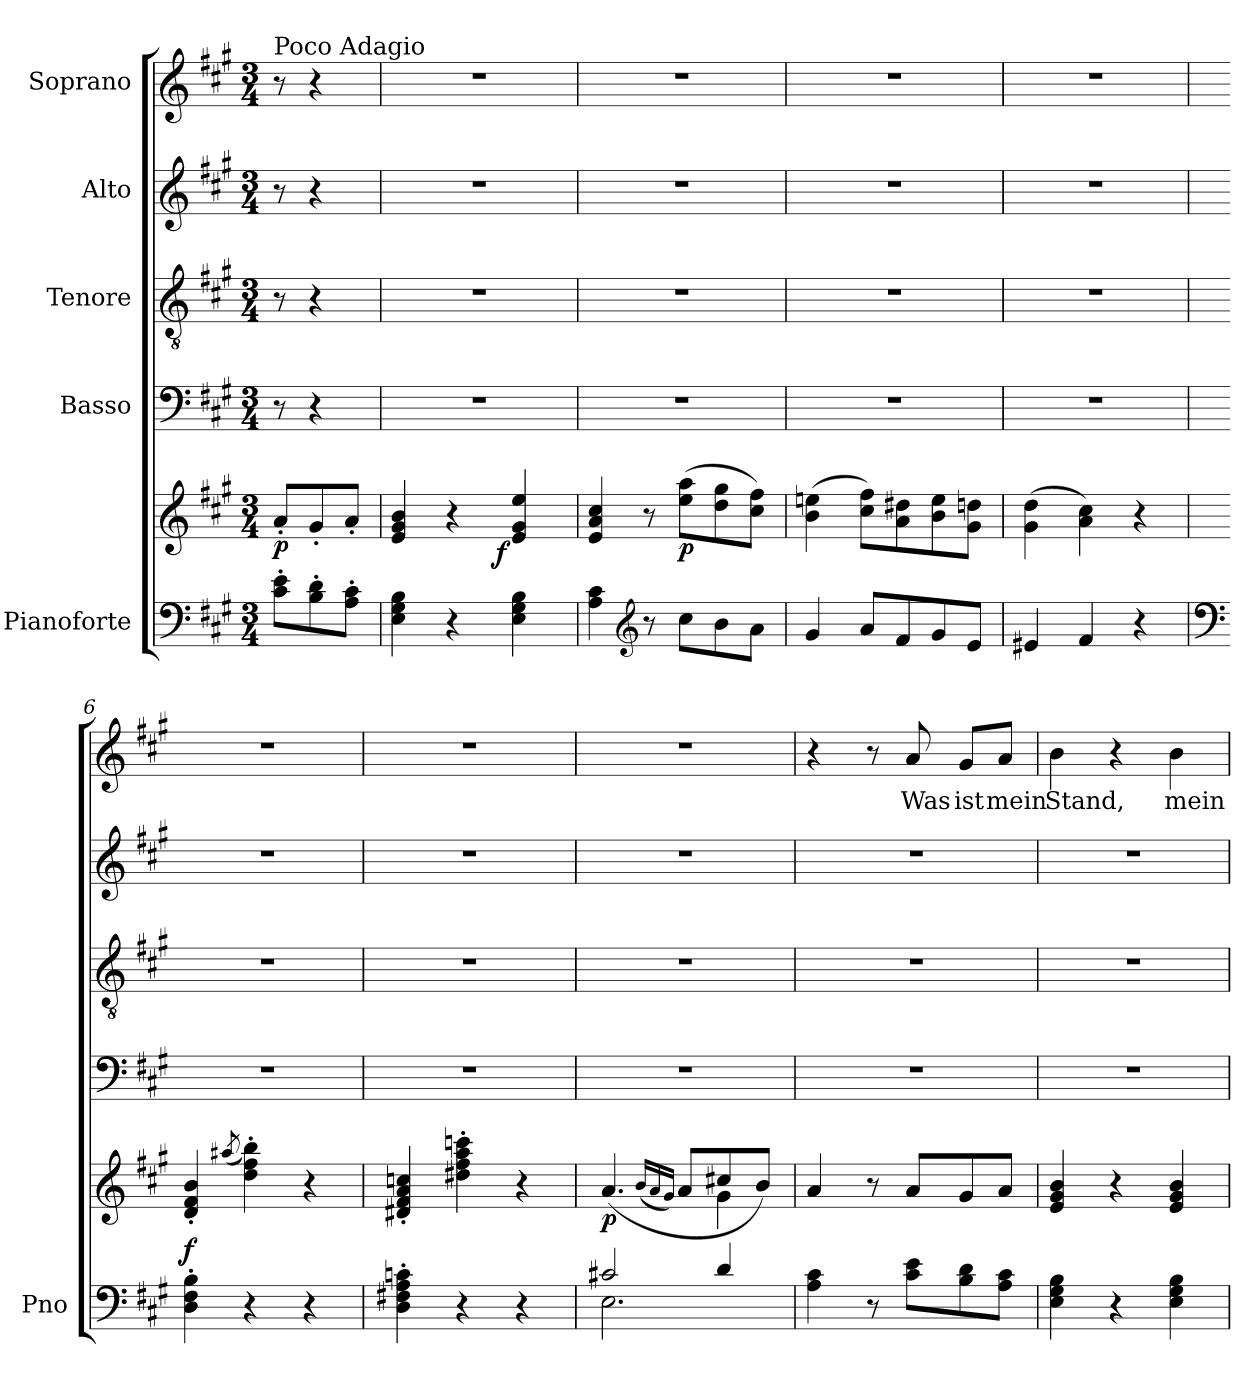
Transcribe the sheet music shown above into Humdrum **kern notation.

**kern	**kern	**dynam	**kern	**kern	**kern	**kern	**text
*part5	*part5	*part5	*part4	*part3	*part2	*part1	*part1
*staff6	*staff5	*staff5/6	*staff4	*staff3	*staff2	*staff1	*staff1
*I"Pianoforte	*	*	*I"Basso	*I"Tenore	*I"Alto	*I"Soprano	*
*I'Pno	*	*	*	*	*	*	*
*clefF4	*clefG2	*	*clefF4	*clefGv2	*clefG2	*clefG2	*
*k[f#c#g#]	*k[f#c#g#]	*	*k[f#c#g#]	*k[f#c#g#]	*k[f#c#g#]	*k[f#c#g#]	*
*A:	*A:	*	*A:	*A:	*A:	*A:	*
*M3/4	*M3/4	*	*M3/4	*M3/4	*M3/4	*M3/4	*
=1	=1	=1	=1	=1	=1	=1	=1
!	!	!	!	!	!	!LO:TX:a:t=Poco Adagio	!
!	!	!LO:DY:b	!	!	!	!	!
8c#\'> 8e\'>L	8a'</L	p	8r	8r	8r	8r	.
8B\'> 8d\'>	8g#'</	.	4r	4r	4r	4r	.
8A\'> 8c#\'>J	8a'</J	.	.	.	.	.	.
=2	=2	=2	=2	=2	=2	=2	=2
!	!	!	!LO:N:vis=1	!LO:N:vis=1	!LO:N:vis=1	!LO:N:vis=1	!
*	*^	*	*	*	*	*	*
4E\ 4G#\ 4B\	4e/ 4g#/ 4b/	4...ryy	.	2.r	2.r	2.r	2.r	.
4r	4r	.	.	.	.	.	.	.
!	!	!	!LO:DY:b	!	!	!	!	!
.	.	4ryy	f	.	.	.	.	.
4E\ 4G#\ 4B\	4e/ 4g#/ 4ee/	.	.	.	.	.	.	.
.	.	32ryy	.	.	.	.	.	.
=3	=3	=3	=3	=3	=3	=3	=3	=3
!	!	!	!	!LO:N:vis=1	!LO:N:vis=1	!LO:N:vis=1	!LO:N:vis=1	!
*	*v	*v	*	*	*	*	*	*
4A\ 4c#\	4e/ 4a/ 4cc#/	.	2.r	2.r	2.r	2.r	.
*clefG2	*	*	*	*	*	*	*
8r	8r	.	.	.	.	.	.
!	!	!LO:DY:b	!	!	!	!	!
8cc#\L	(>8ee\ 8aa\L	p	.	.	.	.	.
8b\	8dd\ 8gg#\	.	.	.	.	.	.
8a\J	8cc#\ 8ff#\J)	.	.	.	.	.	.
=4	=4	=4	=4	=4	=4	=4	=4
!	!	!	!LO:N:vis=1	!LO:N:vis=1	!LO:N:vis=1	!LO:N:vis=1	!
4g#/	(>4b\ 4een\	.	2.r	2.r	2.r	2.r	.
8a/L	8cc#\ 8ff#\L)	.	.	.	.	.	.
8f#/	8a\ 8dd#X\	.	.	.	.	.	.
8g#/	8b\ 8ee\	.	.	.	.	.	.
8e/J	8g#\ 8ddn\J	.	.	.	.	.	.
=5	=5	=5	=5	=5	=5	=5	=5
!	!	!	!LO:N:vis=1	!LO:N:vis=1	!LO:N:vis=1	!LO:N:vis=1	!
4e#X/	(>4g#\ 4dd\	.	2.r	2.r	2.r	2.r	.
4f#/	4a\ 4cc#\)	.	.	.	.	.	.
4r	4r	.	.	.	.	.	.
!!LO:LB:g=z
=6	=6	=6	=6	=6	=6	=6	=6
*clefF4	*	*	*	*	*	*	*
!	!	!LO:DY:a=2	!	!	!	!	!
4D\'> 4F#\'> 4B\'>	4d/'< 4f#/'< 4b/'<	f	2.r	2.r	2.r	2.r	.
.	(>8qaa#X/	.	.	.	.	.	.
4r	4dd\'> 4ff#\'> 4bb\'>)	.	.	.	.	.	.
4r	4r	.	.	.	.	.	.
=7	=7	=7	=7	=7	=7	=7	=7
!	!	!	!	!LO:N:vis=1	!LO:N:vis=1	!LO:N:vis=1	!
4D\'> 4F#X\'> 4A\'> 4cn\'>	4d#X/'< 4f#/'< 4a/'< 4ccn/'<	.	2.r	2.r	2.r	2.r	.
4r	4dd#X\'> 4ff#\'> 4aa\'> 4cccn\'>	.	.	.	.	.	.
4r	4r	.	.	.	.	.	.
=8	=8	=8	=8	=8	=8	=8	=8
*^	*^	*	*	*	*	*	*
!	!	!	!	!LO:DY:b	!LO:N:vis=1	!LO:N:vis=1	!LO:N:vis=1	!LO:N:vis=1	!
2c#X/	2.E\	(>4.a/	2ryy	p	2.r	2.r	2.r	2.r	.
.	.	(<16qb/LL	.	.	.	.	.	.	.
.	.	16qa/	.	.	.	.	.	.	.
.	.	16qg#/JJ)	.	.	.	.	.	.	.
.	.	8a/L	.	.	.	.	.	.	.
4d/	.	8cc#X/	4g#\	.	.	.	.	.	.
.	.	8b/J)	.	.	.	.	.	.	.
*v	*v	*	*	*	*	*	*	*	*
*	*v	*v	*	*	*	*	*	*
=9	=9	=9	=9	=9	=9	=9	=9
!	!	!	!LO:N:vis=1	!LO:N:vis=1	!LO:N:vis=1	!	!
4A\ 4c#\	4a/	.	2.r	2.r	2.r	4r	.
8r	8r	.	.	.	.	8r	.
!	!	!	!	!	!	!	!LO:LY:b
8c#\ 8e\L	8a/L	.	.	.	.	8a/	Was
!	!	!	!	!	!	!	!LO:LY:b
8B\ 8d\	8g#/	.	.	.	.	8g#/L	ist
!	!	!	!	!	!	!	!LO:LY:b
8A\ 8c#\J	8a/J	.	.	.	.	8a/J	mein
=10	=10	=10	=10	=10	=10	=10	=10
!	!	!	!LO:N:vis=1	!LO:N:vis=1	!LO:N:vis=1	!	!LO:LY:b
4E\ 4G#\ 4B\	4e/ 4g#/ 4b/	.	2.r	2.r	2.r	4b\	Stand,
4r	4r	.	.	.	.	4r	.
!	!	!	!	!	!	!	!LO:LY:b
4E\ 4G#\ 4B\	4e/ 4g#/ 4b/	.	.	.	.	4b\	mein
=	=	=	=	=	=	=	=
*-	*-	*-	*-	*-	*-	*-	*-
